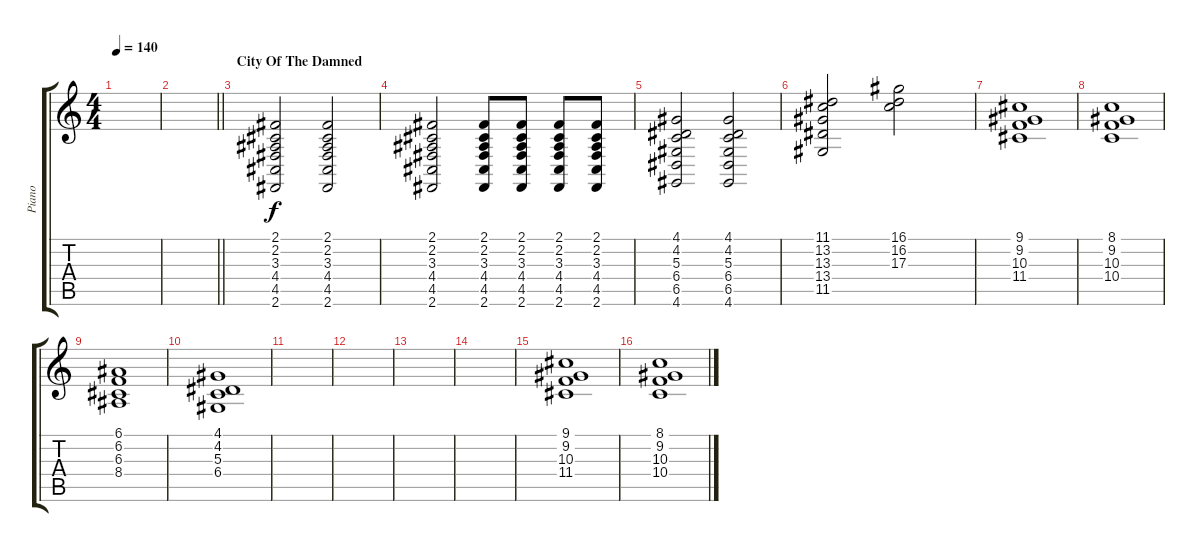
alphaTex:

\track ("Piano" "Piano") {instrument acousticgrandpiano}
\staff {score tabs}
\tuning (E4 B3 G3 D3 A2 E2) {hide}
\ts (4 4)
\tempo 140
\clef g2
\ks c
|
\barLineRight lightlight
|
\section ("" "City Of The Damned")
(2.1 2.2 3.3 4.4 4.5 2.6).2 (2.1 2.2 3.3 4.4 4.5 2.6).2 |
(2.1 2.2 3.3 4.4 4.5 2.6).2 (2.1 2.2 3.3 4.4 4.5 2.6).8 (2.1 2.2 3.3 4.4 4.5 2.6).8 (2.1 2.2 3.3 4.4 4.5 2.6).8 (2.1 2.2 3.3 4.4 4.5 2.6).8 |
(4.1 4.2 5.3 6.4 6.5 4.6).2 (4.1 4.2 5.3 6.4 6.5 4.6).2 |
(11.1 13.2 13.3 13.4 11.5).2 (16.1 16.2 17.3).2 |
(9.1 9.2 10.3 11.4).1 |
(8.1 9.2 10.3 10.4).1 |
(6.1 6.2 6.3 8.4).1 |
(4.1 4.2 5.3 6.4).1 |
|
|
|
|
(9.1 9.2 10.3 11.4).1 |
(8.1 9.2 10.3 10.4).1
